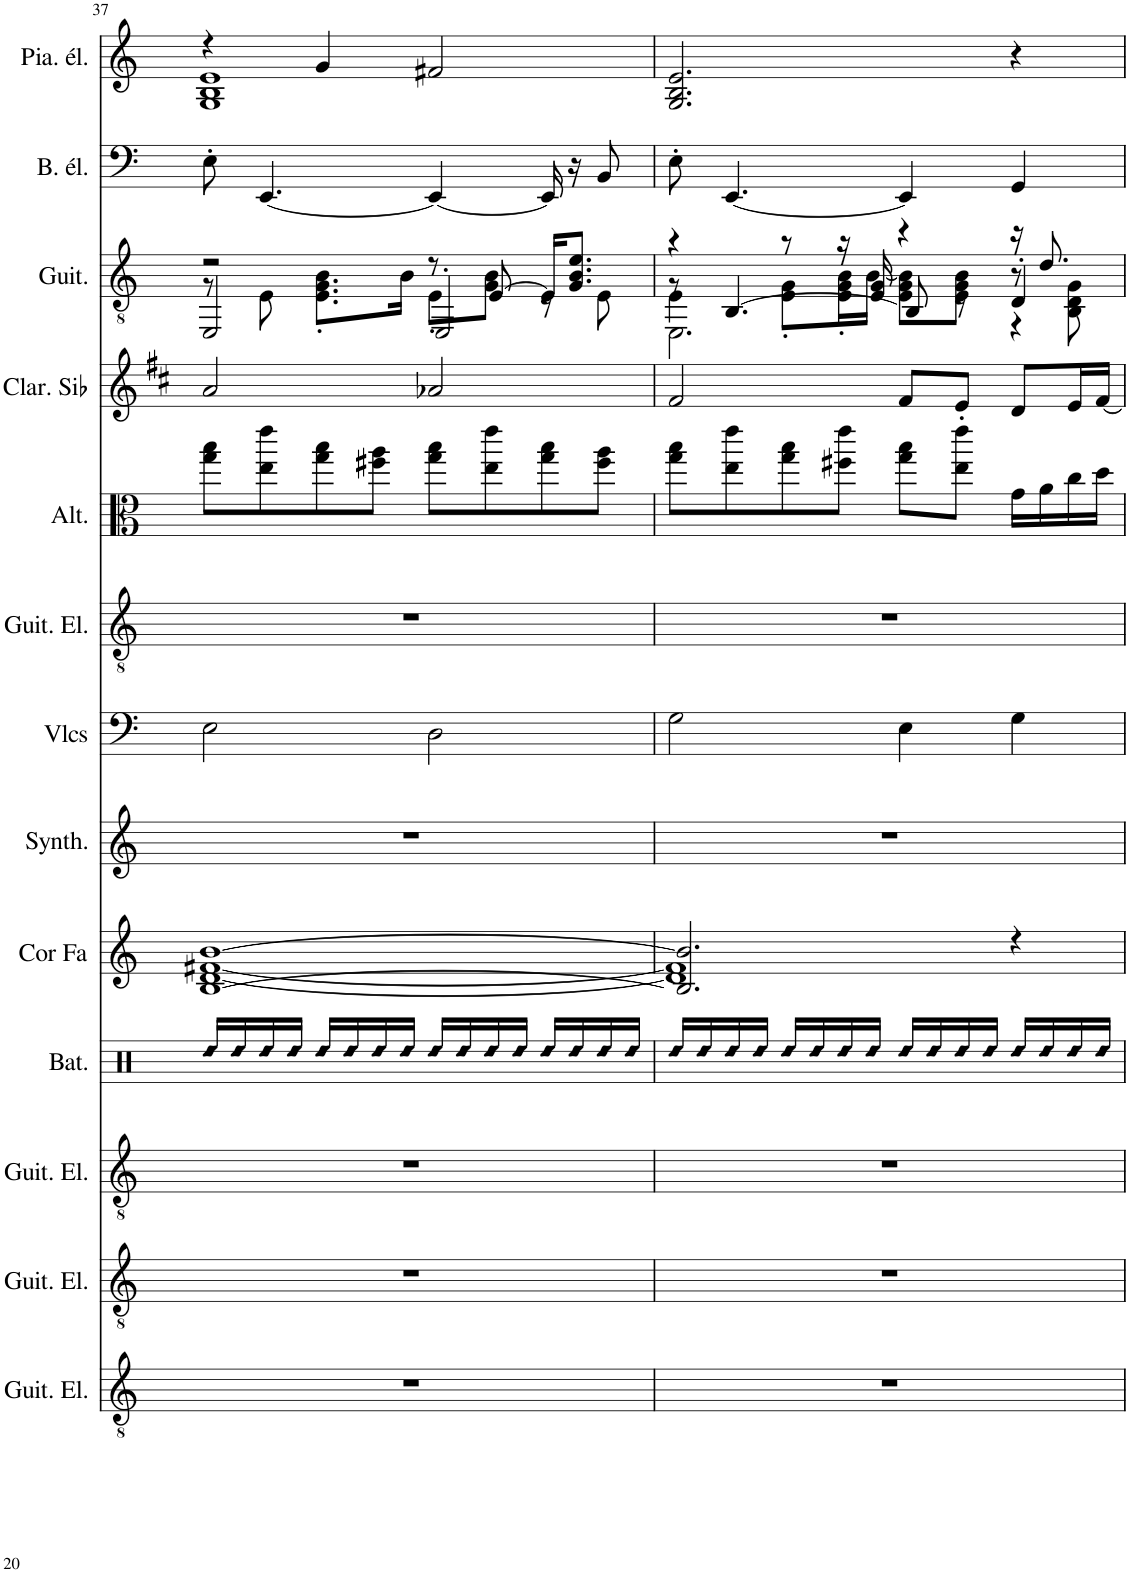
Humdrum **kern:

**kern	**kern	**kern	**kern	**kern	**kern	**kern	**kern	**kern	**kern	**kern	**kern	**kern
*part13	*part12	*part11	*part10	*part9	*part8	*part7	*part6	*part5	*part4	*part3	*part2	*part1
*staff13	*staff12	*staff11	*staff10	*staff9	*staff8	*staff7	*staff6	*staff5	*staff4	*staff3	*staff2	*staff1
*I"Guitare électrique, Distortion Guitar	*I"Guitare électrique, Electric Guitar (clean)	*I"Guitare électrique, Distortion Guitar	*I"Batterie, Drums	*I"Cor en Fa, French Horn	*I"Synthétiseur d'instruments à cordes, Synth Strings 2	*I"Violoncelles, String Ensemble 1	*I"Guitare électrique, Overdriven Guitar	*I"Altos, String Ensemble 1	*I"Clarinette en Sib	*I"Guitare acoustique, Acoustic Guitar (steel)	*I"Basse électrique, Electric Bass (finger)	*I"Piano électrique, Electric Piano 1
*I'Guit. El.	*I'Guit. El.	*I'Guit. El.	*I'Bat.	*I'Cor Fa	*I'Synth.	*I'Vlcs	*I'Guit. El.	*I'Alt.	*I'Clar. Sib	*I'Guit.	*I'B. él.	*I'Pia. él.
!!LO:PB:g=z
*clefGv2	*clefGv2	*clefGv2	*clefX	*clefG2	*clefG2	*clefF4	*clefGv2	*clefC3	*clefG2	*clefGv2	*clefF4	*clefG2
*	*	*	*	*Trd4c7	*	*	*	*	*Trd1c2	*	*Trd7c12	*
*k[]	*k[]	*k[]	*k[]	*k[]	*k[]	*k[]	*k[]	*k[]	*k[f#c#]	*k[]	*k[]	*k[]
*M4/4	*M4/4	*M4/4	*M4/4	*M4/4	*M4/4	*M4/4	*M4/4	*M4/4	*M4/4	*M4/4	*M4/4	*M4/4
=37	=37	=37	=37	=37	=37	=37	=37	=37	=37	=37	=37	=37
!	!	!	!LO:N:head=diamond	!	!	!	!	!	!	!	!	!
*	*	*	*	*^	*	*	*	*	*	*^	*	*^
*	*	*	*	*	*	*	*	*	*	*	*	*^	*	*	*
1r	1r	1r	16Rdd/LL	[1B [1b	[1d [1f#X	1r	2E\	1r	8gg\ 8bb\L	2a/	2r	8r	2EE/	8E'\	4r	1G 1B 1e
!	!	!	!LO:N:head=diamond	!	!	!	!	!	!	!	!	!	!	!	!	!
.	.	.	16Rdd/	.	.	.	.	.	.	.	.	.	.	.	.	.
!	!	!	!LO:N:head=diamond	!	!	!	!	!	!	!	!	!	!	!	!	!
.	.	.	16Rdd/	.	.	.	.	.	8ee\ 8eee\	.	.	8E\	.	[4.EE/	.	.
!	!	!	!LO:N:head=diamond	!	!	!	!	!	!	!	!	!	!	!	!	!
.	.	.	16Rdd/JJ	.	.	.	.	.	.	.	.	.	.	.	.	.
!	!	!	!LO:N:head=diamond	!	!	!	!	!	!	!	!	!	!	!	!	!
.	.	.	16Rdd/LL	.	.	.	.	.	8gg\ 8bb\	.	.	8.E\' 8.G\' 8.B\'L	.	.	4g/	.
!	!	!	!LO:N:head=diamond	!	!	!	!	!	!	!	!	!	!	!	!	!
.	.	.	16Rdd/	.	.	.	.	.	.	.	.	.	.	.	.	.
!	!	!	!LO:N:head=diamond	!	!	!	!	!	!	!	!	!	!	!	!	!
.	.	.	16Rdd/	.	.	.	.	.	8ff#X\ 8aa\J	.	.	.	.	.	.	.
!	!	!	!LO:N:head=diamond	!	!	!	!	!	!	!	!	!	!	!	!	!
.	.	.	16Rdd/JJ	.	.	.	.	.	.	.	.	16B\Jk	.	.	.	.
!	!	!	!LO:N:head=diamond	!	!	!	!	!	!	!	!	!	!	!	!	!
.	.	.	16Rdd/LL	.	.	.	2D\	.	8gg\ 8bb\L	2a-X/	8r	8E'\L	2EE'/	4EE/_	2f#X/	.
!	!	!	!LO:N:head=diamond	!	!	!	!	!	!	!	!	!	!	!	!	!
.	.	.	16Rdd/	.	.	.	.	.	.	.	.	.	.	.	.	.
!	!	!	!LO:N:head=diamond	!	!	!	!	!	!	!	!	!	!	!	!	!
.	.	.	16Rdd/	.	.	.	.	.	8ee\ 8eee\	.	[8E/	8G\ 8B\J	.	.	.	.
!	!	!	!LO:N:head=diamond	!	!	!	!	!	!	!	!	!	!	!	!	!
.	.	.	16Rdd/JJ	.	.	.	.	.	.	.	.	.	.	.	.	.
!	!	!	!LO:N:head=diamond	!	!	!	!	!	!	!	!	!	!	!	!	!
.	.	.	16Rdd/LL	.	.	.	.	.	8gg\ 8bb\	.	16E/KL]	8r	.	16EE/]	.	.
!	!	!	!LO:N:head=diamond	!	!	!	!	!	!	!	!	!	!	!	!	!
.	.	.	16Rdd/	.	.	.	.	.	.	.	8.G/ 8.B/ 8.e/J	.	.	16r	.	.
!	!	!	!LO:N:head=diamond	!	!	!	!	!	!	!	!	!	!	!	!	!
.	.	.	16Rdd/	.	.	.	.	.	8ff#\ 8aa\J	.	.	8E\	.	8BB/	.	.
!	!	!	!LO:N:head=diamond	!	!	!	!	!	!	!	!	!	!	!	!	!
.	.	.	16Rdd/JJ	.	.	.	.	.	.	.	.	.	.	.	.	.
*	*	*	*	*	*	*	*	*	*	*	*v	*v	*v	*	*v	*v
=38	=38	=38	=38	=38	=38	=38	=38	=38	=38	=38	=38	=38	=38
!	!	!	!LO:N:head=diamond	!	!	!	!	!	!	!	!	!	!
*	*	*	*	*	*	*	*	*	*	*	*^	*	*
*	*	*	*	*	*	*	*	*	*	*	*	*^	*	*
*	*	*	*	*	*	*	*	*	*	*	*	*	*^	*	*
1r	1r	1r	16Rdd/LL	2.B/] 2.b/]	1d] 1f#]	1r	2G\	1r	8gg\ 8bb\L	2f#/	4r	4E\	8r	2.EE\	8E'\	2.G/ 2.B/ 2.e/
!	!	!	!LO:N:head=diamond	!	!	!	!	!	!	!	!	!	!	!	!	!
.	.	.	16Rdd/	.	.	.	.	.	.	.	.	.	.	.	.	.
!	!	!	!LO:N:head=diamond	!	!	!	!	!	!	!	!	!	!	!	!	!
.	.	.	16Rdd/	.	.	.	.	.	8ee\ 8eee\	.	.	.	[4.BB/	.	[4.EE/	.
!	!	!	!LO:N:head=diamond	!	!	!	!	!	!	!	!	!	!	!	!	!
.	.	.	16Rdd/JJ	.	.	.	.	.	.	.	.	.	.	.	.	.
!	!	!	!LO:N:head=diamond	!	!	!	!	!	!	!	!	!	!	!	!	!
.	.	.	16Rdd/LL	.	.	.	.	.	8gg\ 8bb\	.	8r	8E\' 8G\'L	.	.	.	.
!	!	!	!LO:N:head=diamond	!	!	!	!	!	!	!	!	!	!	!	!	!
.	.	.	16Rdd/	.	.	.	.	.	.	.	.	.	.	.	.	.
!	!	!	!LO:N:head=diamond	!	!	!	!	!	!	!	!	!	!	!	!	!
.	.	.	16Rdd/	.	.	.	.	.	8ff#X\ 8eee\J	.	16r	16E\' 16G\' 16B\'L	.	.	.	.
!	!	!	!LO:N:head=diamond	!	!	!	!	!	!	!	!	!	!	!	!	!
.	.	.	16Rdd/JJ	.	.	.	.	.	.	.	16E/ 16G/	[16B\JJ	.	.	.	.
!	!	!	!LO:N:head=diamond	!	!	!	!	!	!	!	!	!	!	!	!	!
.	.	.	16Rdd/LL	.	.	.	4E\	.	8gg\ 8bb\L	8f#/L	4r	8E\ 8G\ 8B\]L	8BB/]	.	4EE/]	.
!	!	!	!LO:N:head=diamond	!	!	!	!	!	!	!	!	!	!	!	!	!
.	.	.	16Rdd/	.	.	.	.	.	.	.	.	.	.	.	.	.
!	!	!	!LO:N:head=diamond	!	!	!	!	!	!	!	!	!	!	!	!	!
.	.	.	16Rdd/	.	.	.	.	.	8ee\ 8eee\J	8e'/J	.	8E\ 8G\ 8B\J	8r	.	.	.
!	!	!	!LO:N:head=diamond	!	!	!	!	!	!	!	!	!	!	!	!	!
.	.	.	16Rdd/JJ	.	.	.	.	.	.	.	.	.	.	.	.	.
!	!	!	!LO:N:head=diamond	!	!	!	!	!	!	!	!	!	!	!	!	!
.	.	.	16Rdd/LL	4r	.	.	4G\	.	16g\LL	8d/L	16r	8r	4D'/	4r	4GG/	4r
!	!	!	!LO:N:head=diamond	!	!	!	!	!	!	!	!	!	!	!	!	!
.	.	.	16Rdd/	.	.	.	.	.	16a\	.	8.d/	.	.	.	.	.
!	!	!	!LO:N:head=diamond	!	!	!	!	!	!	!	!	!	!	!	!	!
.	.	.	16Rdd/	.	.	.	.	.	16cc\	16e/L	.	8BB\ 8D\ 8G\	.	.	.	.
!	!	!	!LO:N:head=diamond	!	!	!	!	!	!	!	!	!	!	!	!	!
.	.	.	16Rdd/JJ	.	.	.	.	.	16dd\JJ	[16f#/JJ	.	.	.	.	.	.
*	*	*	*	*v	*v	*	*	*	*	*	*v	*v	*v	*v	*	*
=	=	=	=	=	=	=	=	=	=	=	=	=
*-	*-	*-	*-	*-	*-	*-	*-	*-	*-	*-	*-	*-
